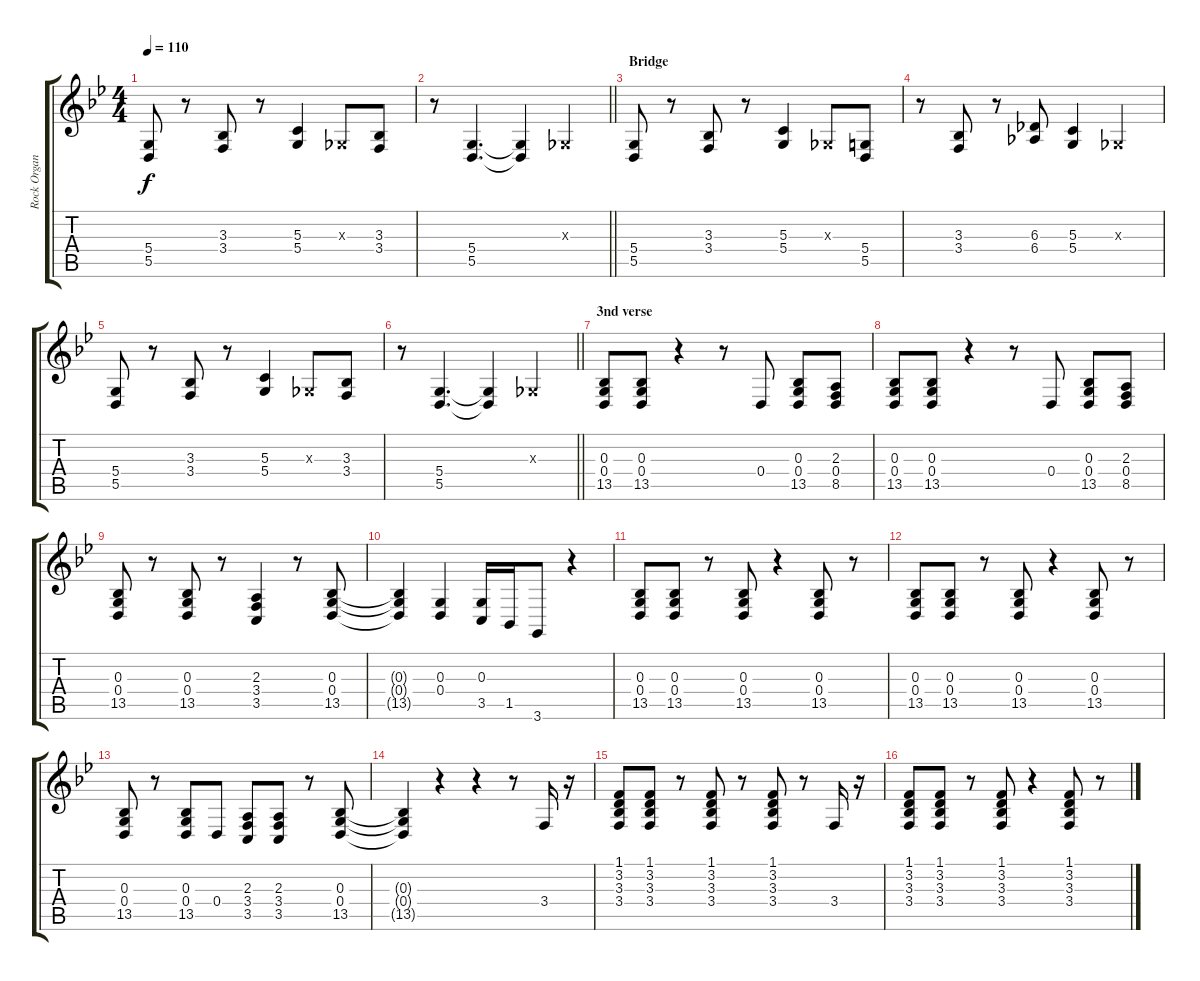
\track ("Rock Organ" "Rock Organ") {instrument rockorgan}
\staff {score tabs}
\tuning (E4 B3 G3 D3 A2 E2) {hide}
\ts (4 4)
\tempo 110
\clef g2
\ks bb
(5.4 5.5).8{dy f} r.8 (3.3 3.4).8 r.8 (5.3 5.4).4 -1.3{x}.8 (3.3 3.4).8 |
\barLineRight lightlight
r.8 (5.4 5.5).4{d} (5.4{t} 5.5{t}).4 -1.3{x}.4 |
\section ("" "Bridge")
(5.4 5.5).8 r.8 (3.3 3.4).8 r.8 (5.3 5.4).4 -1.3{x}.8 (5.4 5.5).8 |
r.8 (3.3 3.4).8 r.8 (6.3 6.4).8 (5.3 5.4).4 -1.3{x}.4 |
(5.4 5.5).8 r.8 (3.3 3.4).8 r.8 (5.3 5.4).4 -1.3{x}.8 (3.3 3.4).8 |
\barLineRight lightlight
r.8 (5.4 5.5).4{d} (5.4{t} 5.5{t}).4 -1.3{x}.4 |
\section ("" "3nd verse")
(0.3 0.4 13.5).8 (0.3 0.4 13.5).8 r.4 r.8 0.4.8 (0.3 0.4 13.5).8 (2.3 0.4 8.5).8 |
(0.3 0.4 13.5).8 (0.3 0.4 13.5).8 r.4 r.8 0.4.8 (0.3 0.4 13.5).8 (2.3 0.4 8.5).8 |
(0.3 0.4 13.5).8 r.8 (0.3 0.4 13.5).8 r.8 (2.3 3.4 3.5).4 r.8 (0.3 0.4 13.5).8 |
(0.3{t} 0.4{t} 13.5{t}).4 (0.3 0.4).4 (0.3 3.5).16 1.5.16 3.6.8 r.4 |
(0.3 0.4 13.5).8 (0.3 0.4 13.5).8 r.8 (0.3 0.4 13.5).8 r.4 (0.3 0.4 13.5).8 r.8 |
(0.3 0.4 13.5).8 (0.3 0.4 13.5).8 r.8 (0.3 0.4 13.5).8 r.4 (0.3 0.4 13.5).8 r.8 |
(0.3 0.4 13.5).8 r.8 (0.3 0.4 13.5).8 0.4.8 (2.3 3.4 3.5).8 (2.3 3.4 3.5).8 r.8 (0.3 0.4 13.5).8 |
(0.3{t} 0.4{t} 13.5{t}).4 r.4 r.4 r.8 3.4.16 r.16 |
(1.1 3.2 3.3 3.4).8 (1.1 3.2 3.3 3.4).8 r.8 (1.1 3.2 3.3 3.4).8 r.8 (1.1 3.2 3.3 3.4).8 r.8 3.4.16 r.16 |
(1.1 3.2 3.3 3.4).8 (1.1 3.2 3.3 3.4).8 r.8 (1.1 3.2 3.3 3.4).8 r.4 (1.1 3.2 3.3 3.4).8 r.8
